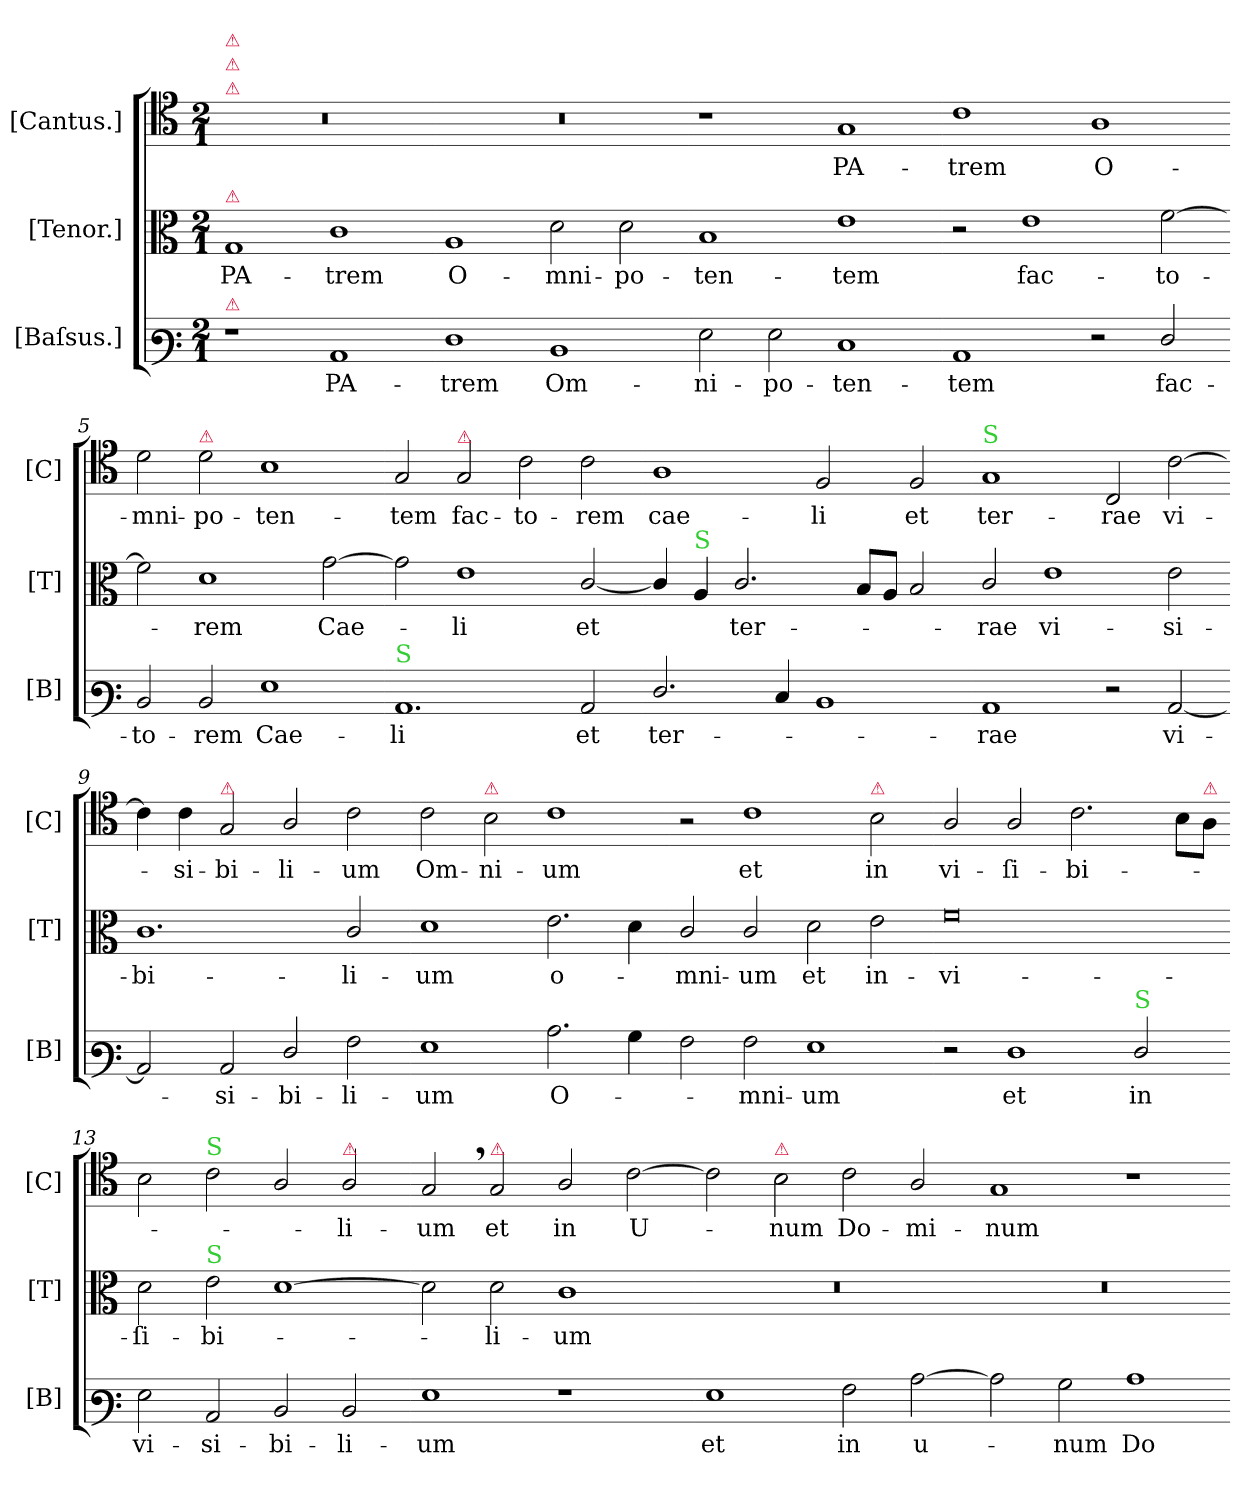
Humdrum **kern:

**kern	**text	**kern	**text	**kern	**text
*part3	*part3	*part2	*part2	*part1	*part1
*staff3	*staff3	*staff2	*staff2	*staff1	*staff1
*I"[Baſsus.]	*	*I"[Tenor.]	*	*I"[Cantus.]	*
*I'[B]	*	*I'[T]	*	*I'[C]	*
*clefF3	*	*clefC3	*	*clefC4	*
*k[]	*	*k[]	*	*k[]	*
*M2/1	*	*M2/1	*	*M2/1	*
=1	=1	=1	=1	=1	=1
!	!	!	!	!LO:TX:a:color=crimson:t=⚠	!
!	!	!	!	!LO:TX:a:color=crimson:t=⚠	!
!	!	!	!	!LO:TX:a:color=crimson:t=⚠	!
!	!	!LO:TX:a:color=crimson:t=⚠	!	!	!
!LO:TX:a:color=crimson:t=⚠	!	!	!	!	!
1r	.	1G	PA-	0r	.
1C	PA-	1c	-trem	.	.
=2-	=2-	=2-	=2-	=2-	=2-
1F	-trem	1A	O-	0r	.
1D	Om-	2d\	-mni-	.	.
.	.	2d\	-po-	.	.
=3-	=3-	=3-	=3-	=3-	=3-
2G\	-ni-	1B	-ten-	1r	.
2G\	-po-	.	.	.	.
1E	-ten-	1e	-tem	1G	PA-
=4-	=4-	=4-	=4-	=4-	=4-
1C	-tem	2r	.	1c	-trem
.	.	1e	fac-	.	.
2r	.	.	.	1A	O-
2F/	fac-	[2f\	-to-	.	.
=5-	=5-	=5-	=5-	=5-	=5-
2D/	-to-	2f\]	.	2d\	-mni-
!	!	!	!	!LO:TX:a:color=crimson:t=⚠	!
2D/	-rem	1d	-rem	2d\	-po-
1G	Cae-	.	.	1B	-ten-
.	.	[2g\	Cae-	.	.
=6-	=6-	=6-	=6-	=6-	=6-
!LO:TX:a:color=limegreen:t=S	!	!	!	!	!
1.C	-li	2g\]	.	2G/	-tem
!	!	!	!	!LO:TX:a:color=crimson:t=⚠	!
.	.	1e	-li	2G/	fac-
.	.	.	.	2c\	-to-
2C/	et	[2c/	et	2c\	-rem
=7-	=7-	=7-	=7-	=7-	=7-
2.F/	ter-	4c/]	.	1A	cae-
!	!	!LO:TX:a:color=limegreen:t=S	!	!	!
.	.	4A/	.	.	.
.	.	2.c/	ter-	.	.
4E/	.	.	.	.	.
1D	.	.	.	2F/	-li
.	.	8B/L	.	.	.
.	.	8A/J	.	.	.
.	.	2B/	.	2F/	et
=8-	=8-	=8-	=8-	=8-	=8-
!	!	!	!	!LO:TX:a:color=limegreen:t=S	!
1C	-rae	2c/	-rae	1G	ter-
.	.	1e	vi-	.	.
2r	.	.	.	2C/	-rae
[2C/	vi-	2e\	-si-	[2c\	vi-
=9-	=9-	=9-	=9-	=9-	=9-
2C/]	.	1.c	-bi-	4c\]	.
.	.	.	.	4c\	-si-
!	!	!	!	!LO:TX:a:color=crimson:t=⚠	!
2C/	-si-	.	.	2G/	-bi-
2F/	-bi-	.	.	2A/	-li-
2A\	-li-	2c/	-li-	2c\	-um
=10-	=10-	=10-	=10-	=10-	=10-
1G	-um	1d	-um	2c\	Om-
!	!	!	!	!LO:TX:a:color=crimson:t=⚠	!
.	.	.	.	2B\	-ni-
2.c\	O-	2.e\	o-	1c	-um
4B\	.	4d\	.	.	.
=11-	=11-	=11-	=11-	=11-	=11-
2A\	.	2c/	-mni-	2r	.
2A\	-mni-	2c/	-um	1c	et
1G	-um	2d\	et	.	.
!	!	!	!	!LO:TX:a:color=crimson:t=⚠	!
.	.	2e\	in-	2B\	in
=12-	=12-	=12-	=12-	=12-	=12-
2r	.	0f	-vi-	2A/	vi-
1F	et	.	.	2A/	-ſi-
.	.	.	.	2.c\	-bi-
!LO:TX:a:color=limegreen:t=S	!	!	!	!	!
2F/	in	.	.	.	.
.	.	.	.	8B\L	.
!	!	!	!	!LO:TX:a:color=crimson:t=⚠	!
.	.	.	.	8A\J	.
=13-	=13-	=13-	=13-	=13-	=13-
2G\	vi-	2d\	-ſi-	2B\	.
!	!	!	!	!LO:TX:a:color=limegreen:t=S	!
!	!	!LO:TX:a:color=limegreen:t=S	!	!	!
2C/	-si-	2e\	-bi-	2c\	.
2D/	-bi-	[1d	.	2A/	.
!	!	!	!	!LO:TX:a:color=crimson:t=⚠	!
2D/	-li-	.	.	2A/	-li-
=14-	=14-	=14-	=14-	=14-	=14-
1G	-um	2d]	.	2G,</	-um
!	!	!	!	!LO:TX:a:color=crimson:t=⚠	!
.	.	2d\	-li-	2G/	et
1r	.	1c	-um	2A/	in
.	.	.	.	[2c\	U-
=15-	=15-	=15-	=15-	=15-	=15-
1G	et	0r	.	2c\]	.
!	!	!	!	!LO:TX:a:color=crimson:t=⚠	!
.	.	.	.	2B\	-num
2A\	in	.	.	2c\	Do-
[2c\	u-	.	.	2A/	-mi-
=16-	=16-	=16-	=16-	=16-	=16-
2c\]	.	0r	.	1G	-num
2B\	-num	.	.	.	.
1c	Do-	.	.	1r	.
=-	=-	=-	=-	=-	=-
*-	*-	*-	*-	*-	*-
